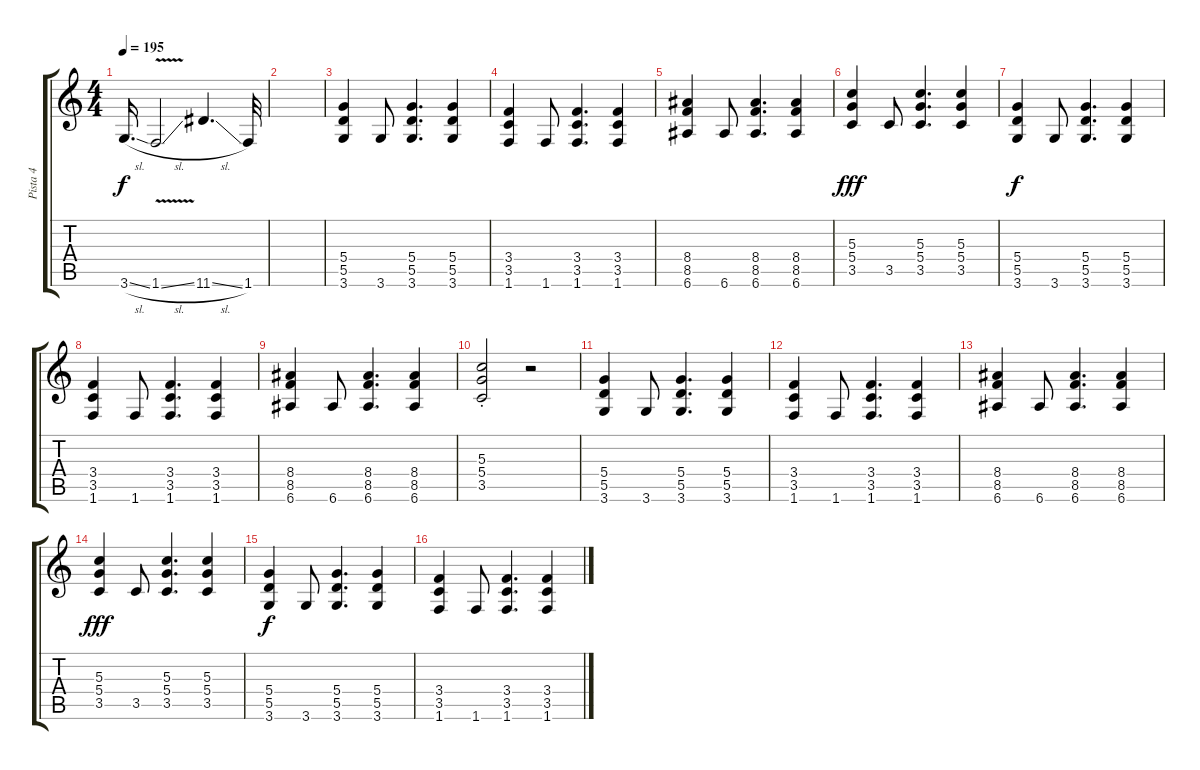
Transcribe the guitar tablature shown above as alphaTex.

\track ("Pista 4" "Pista 4") {instrument distortionguitar}
\staff {score tabs}
\tuning (E4 B3 G3 D3 A2 E2) {hide}
\ts (4 4)
\tempo 195
\clef g2
\ks c
3.6{sl}.16{d dy f} 1.6{v sl}.2 11.6{sl}.4{d} 1.6.32 |
|
(5.4 5.5 3.6).4 3.6.8 (5.4 5.5 3.6).4{d} (5.4 5.5 3.6).4 |
(3.4 3.5 1.6).4 1.6.8 (3.4 3.5 1.6).4{d} (3.4 3.5 1.6).4 |
(8.4 8.5 6.6).4 6.6.8 (8.4 8.5 6.6).4{d} (8.4 8.5 6.6).4 |
(5.3 5.4 3.5).4{dy fff} 3.5.8 (5.3 5.4 3.5).4{d} (5.3 5.4 3.5).4 |
(5.4 5.5 3.6).4{dy f} 3.6.8 (5.4 5.5 3.6).4{d} (5.4 5.5 3.6).4 |
(3.4 3.5 1.6).4 1.6.8 (3.4 3.5 1.6).4{d} (3.4 3.5 1.6).4 |
(8.4 8.5 6.6).4 6.6.8 (8.4 8.5 6.6).4{d} (8.4 8.5 6.6).4 |
(5.3{st} 5.4{st} 3.5{st}).2 r.2 |
(5.4 5.5 3.6).4 3.6.8 (5.4 5.5 3.6).4{d} (5.4 5.5 3.6).4 |
(3.4 3.5 1.6).4 1.6.8 (3.4 3.5 1.6).4{d} (3.4 3.5 1.6).4 |
(8.4 8.5 6.6).4 6.6.8 (8.4 8.5 6.6).4{d} (8.4 8.5 6.6).4 |
(5.3 5.4 3.5).4{dy fff} 3.5.8 (5.3 5.4 3.5).4{d} (5.3 5.4 3.5).4 |
(5.4 5.5 3.6).4{dy f} 3.6.8 (5.4 5.5 3.6).4{d} (5.4 5.5 3.6).4 |
(3.4 3.5 1.6).4 1.6.8 (3.4 3.5 1.6).4{d} (3.4 3.5 1.6).4
